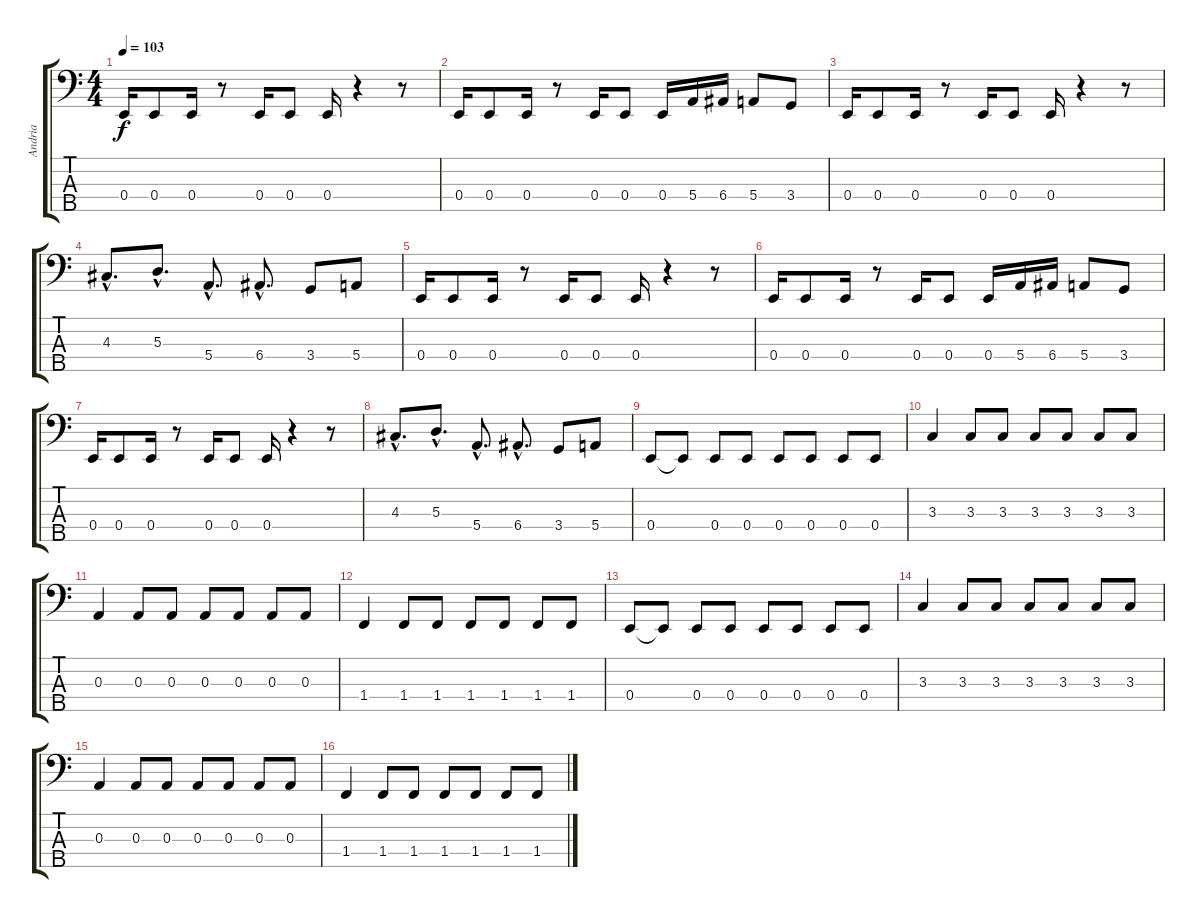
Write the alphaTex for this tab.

\track ("Andria" "Andria") {instrument electricbassfinger}
\staff {score tabs}
\tuning (G2 D2 A1 E1 B0) {hide}
\ts (4 4)
\tempo 103
\clef f4
\ks c
0.4.16{dy f} 0.4.8 0.4.16 r.8 0.4.16 0.4.8 0.4.16 r.4 r.8 |
0.4.16 0.4.8 0.4.16 r.8 0.4.16 0.4.8 0.4.16 5.4.16 6.4.16 5.4.8 3.4.8 |
0.4.16 0.4.8 0.4.16 r.8 0.4.16 0.4.8 0.4.16 r.4 r.8 |
4.3{hac}.8{d} 5.3{hac}.8{d} 5.4{hac}.8{d} 6.4{hac}.8{d} 3.4.8 5.4.8 |
0.4.16 0.4.8 0.4.16 r.8 0.4.16 0.4.8 0.4.16 r.4 r.8 |
0.4.16 0.4.8 0.4.16 r.8 0.4.16 0.4.8 0.4.16 5.4.16 6.4.16 5.4.8 3.4.8 |
0.4.16 0.4.8 0.4.16 r.8 0.4.16 0.4.8 0.4.16 r.4 r.8 |
4.3{hac}.8{d} 5.3{hac}.8{d} 5.4{hac}.8{d} 6.4{hac}.8{d} 3.4.8 5.4.8 |
0.4.8 0.4{t}.8 0.4.8 0.4.8 0.4.8 0.4.8 0.4.8 0.4.8 |
3.3.4 3.3.8 3.3.8 3.3.8 3.3.8 3.3.8 3.3.8 |
0.3.4 0.3.8 0.3.8 0.3.8 0.3.8 0.3.8 0.3.8 |
1.4.4 1.4.8 1.4.8 1.4.8 1.4.8 1.4.8 1.4.8 |
0.4.8 0.4{t}.8 0.4.8 0.4.8 0.4.8 0.4.8 0.4.8 0.4.8 |
3.3.4 3.3.8 3.3.8 3.3.8 3.3.8 3.3.8 3.3.8 |
0.3.4 0.3.8 0.3.8 0.3.8 0.3.8 0.3.8 0.3.8 |
1.4.4 1.4.8 1.4.8 1.4.8 1.4.8 1.4.8 1.4.8
